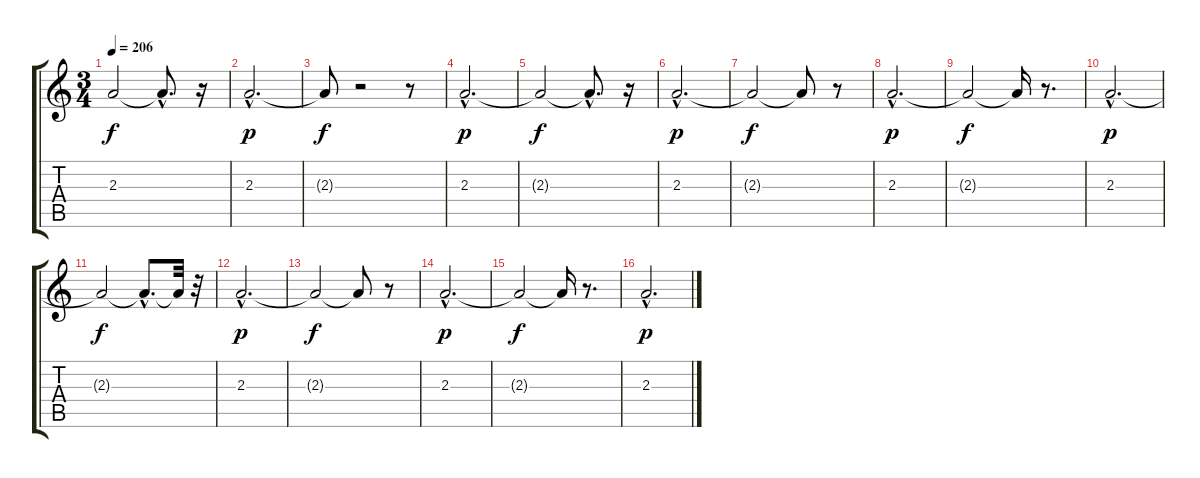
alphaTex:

\track "" {instrument acousticguitarnylon}
\staff {score tabs}
\tuning (E4 B3 G3 D3 A2 E2) {hide}
\ts (3 4)
\tempo 206
\clef g2
\ks c
2.3{t}.2{dy f} 2.3{hac t}.8{d} r.16 |
2.3{hac}.2{d dy p} |
2.3{t}.8{dy f} r.2 r.8 |
2.3{hac}.2{d dy p} |
2.3{t}.2{dy f} 2.3{hac t}.8{d} r.16 |
2.3{hac}.2{d dy p} |
2.3{t}.2{dy f} 2.3{t}.8 r.8 |
2.3{hac}.2{d dy p} |
2.3{t}.2{dy f} 2.3{t}.16 r.8{d} |
2.3{hac}.2{d dy p} |
2.3{t}.2{dy f} 2.3{hac t}.8{d} 2.3{t}.32 r.32 |
2.3{hac}.2{d dy p} |
2.3{t}.2{dy f} 2.3{t}.8 r.8 |
2.3{hac}.2{d dy p} |
2.3{t}.2{dy f} 2.3{t}.16 r.8{d} |
2.3{hac}.2{d dy p}
